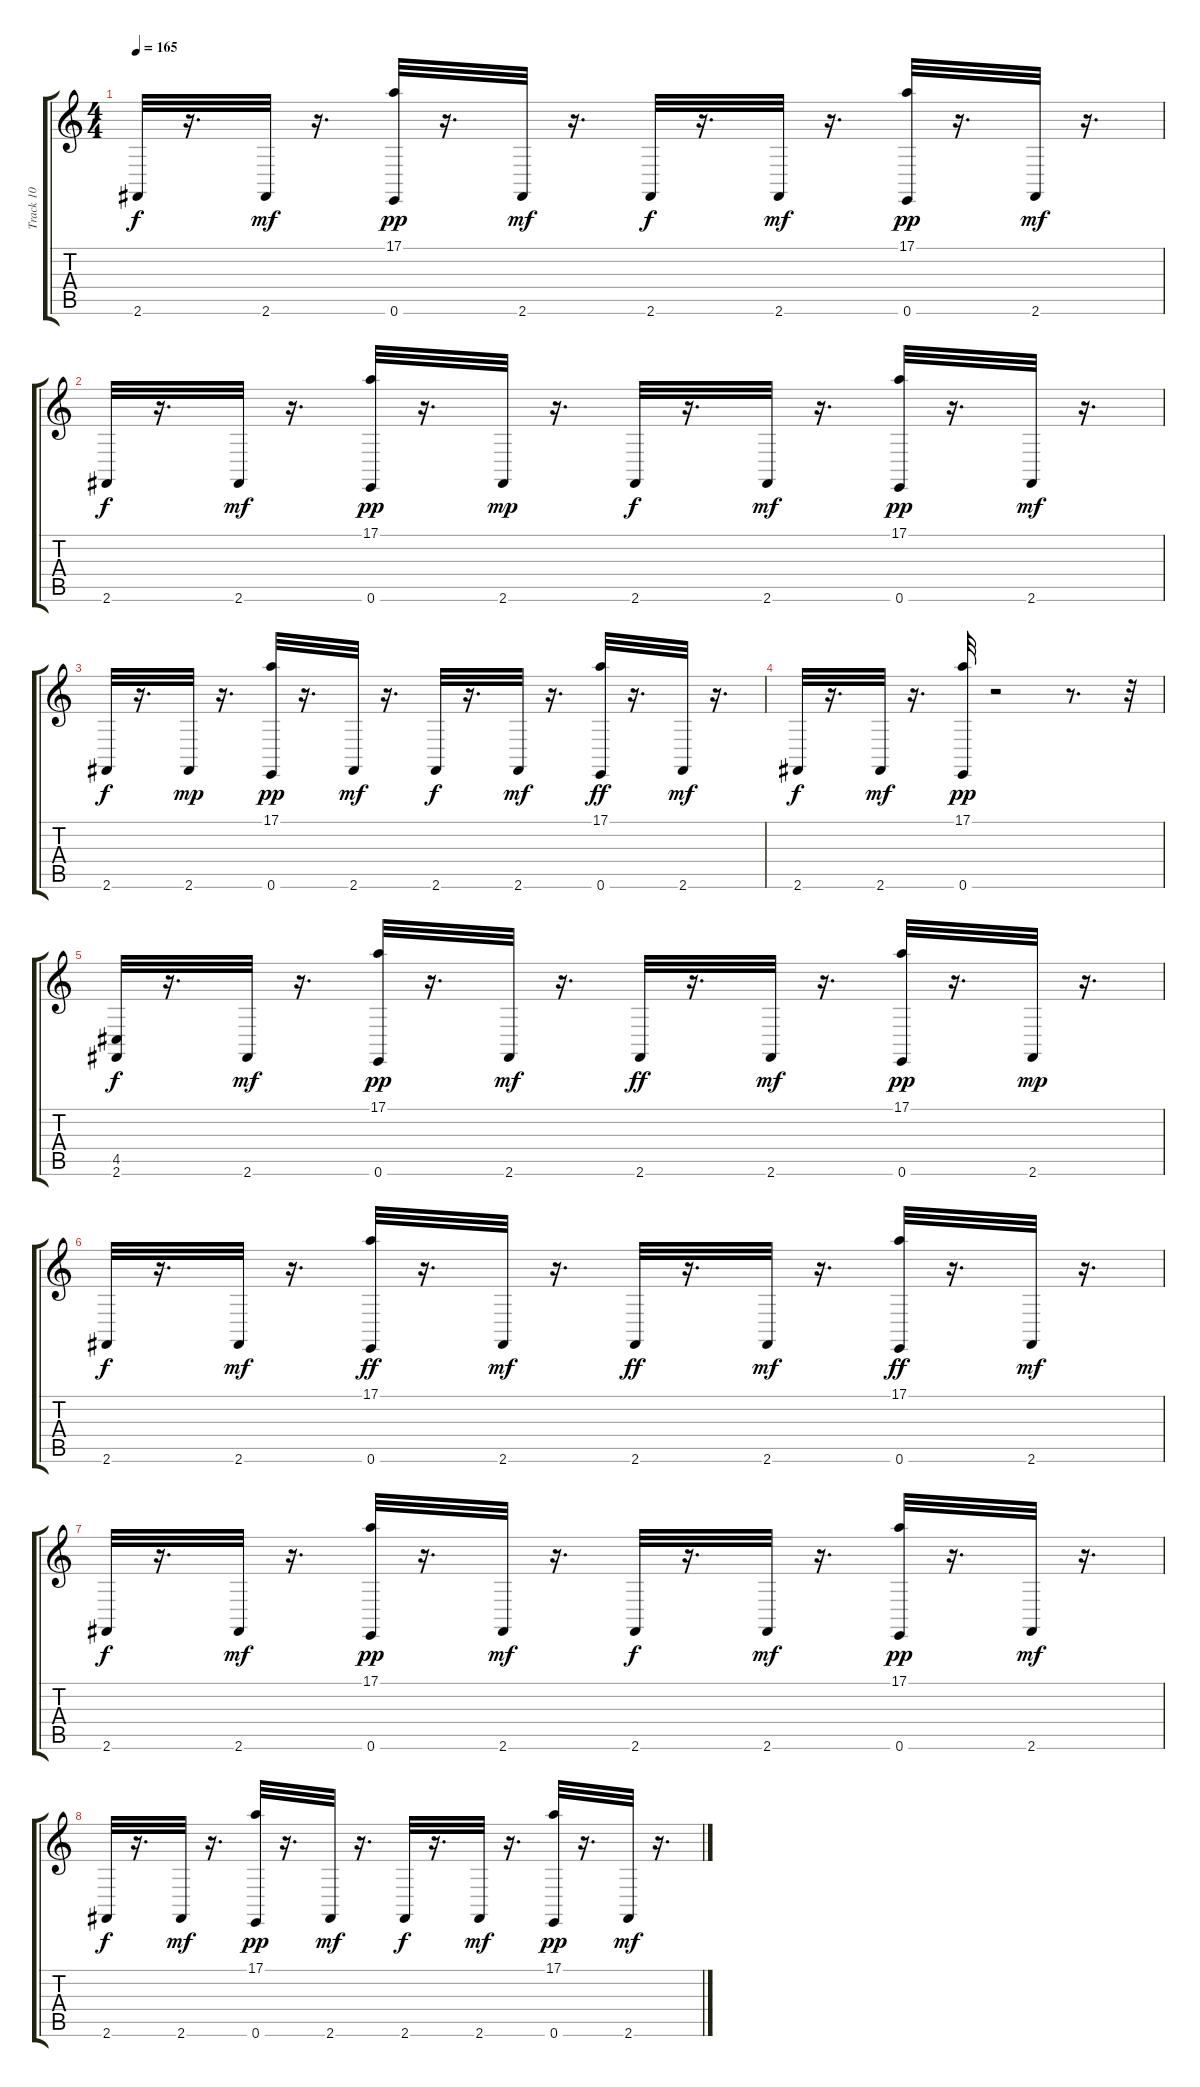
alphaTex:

\track ("Track 10" "Track 10") {instrument melodictom}
\staff {score tabs}
\tuning (E4 B3 G3 D3 A2 E2) {hide}
\ts (4 4)
\tempo 165
\clef g2
\ks c
2.6.32{dy f} r.16{d} 2.6.32{dy mf} r.16{d} (17.1 0.6).32{dy pp} r.16{d} 2.6.32{dy mf} r.16{d} 2.6.32{dy f} r.16{d} 2.6.32{dy mf} r.16{d} (17.1 0.6).32{dy pp} r.16{d} 2.6.32{dy mf} r.16{d} |
2.6.32{dy f} r.16{d} 2.6.32{dy mf} r.16{d} (17.1 0.6).32{dy pp} r.16{d} 2.6.32{dy mp} r.16{d} 2.6.32{dy f} r.16{d} 2.6.32{dy mf} r.16{d} (17.1 0.6).32{dy pp} r.16{d} 2.6.32{dy mf} r.16{d} |
2.6.32{dy f} r.16{d} 2.6.32{dy mp} r.16{d} (17.1 0.6).32{dy pp} r.16{d} 2.6.32{dy mf} r.16{d} 2.6.32{dy f} r.16{d} 2.6.32{dy mf} r.16{d} (17.1 0.6).32{dy ff} r.16{d} 2.6.32{dy mf} r.16{d} |
2.6.32{dy f} r.16{d} 2.6.32{dy mf} r.16{d} (17.1 0.6).32{dy pp} r.2 r.8{d} r.32 |
(4.5 2.6).32{dy f} r.16{d} 2.6.32{dy mf} r.16{d} (17.1 0.6).32{dy pp} r.16{d} 2.6.32{dy mf} r.16{d} 2.6.32{dy ff} r.16{d} 2.6.32{dy mf} r.16{d} (17.1 0.6).32{dy pp} r.16{d} 2.6.32{dy mp} r.16{d} |
2.6.32{dy f} r.16{d} 2.6.32{dy mf} r.16{d} (17.1 0.6).32{dy ff} r.16{d} 2.6.32{dy mf} r.16{d} 2.6.32{dy ff} r.16{d} 2.6.32{dy mf} r.16{d} (17.1 0.6).32{dy ff} r.16{d} 2.6.32{dy mf} r.16{d} |
2.6.32{dy f} r.16{d} 2.6.32{dy mf} r.16{d} (17.1 0.6).32{dy pp} r.16{d} 2.6.32{dy mf} r.16{d} 2.6.32{dy f} r.16{d} 2.6.32{dy mf} r.16{d} (17.1 0.6).32{dy pp} r.16{d} 2.6.32{dy mf} r.16{d} |
2.6.32{dy f} r.16{d} 2.6.32{dy mf} r.16{d} (17.1 0.6).32{dy pp} r.16{d} 2.6.32{dy mf} r.16{d} 2.6.32{dy f} r.16{d} 2.6.32{dy mf} r.16{d} (17.1 0.6).32{dy pp} r.16{d} 2.6.32{dy mf} r.16{d}
